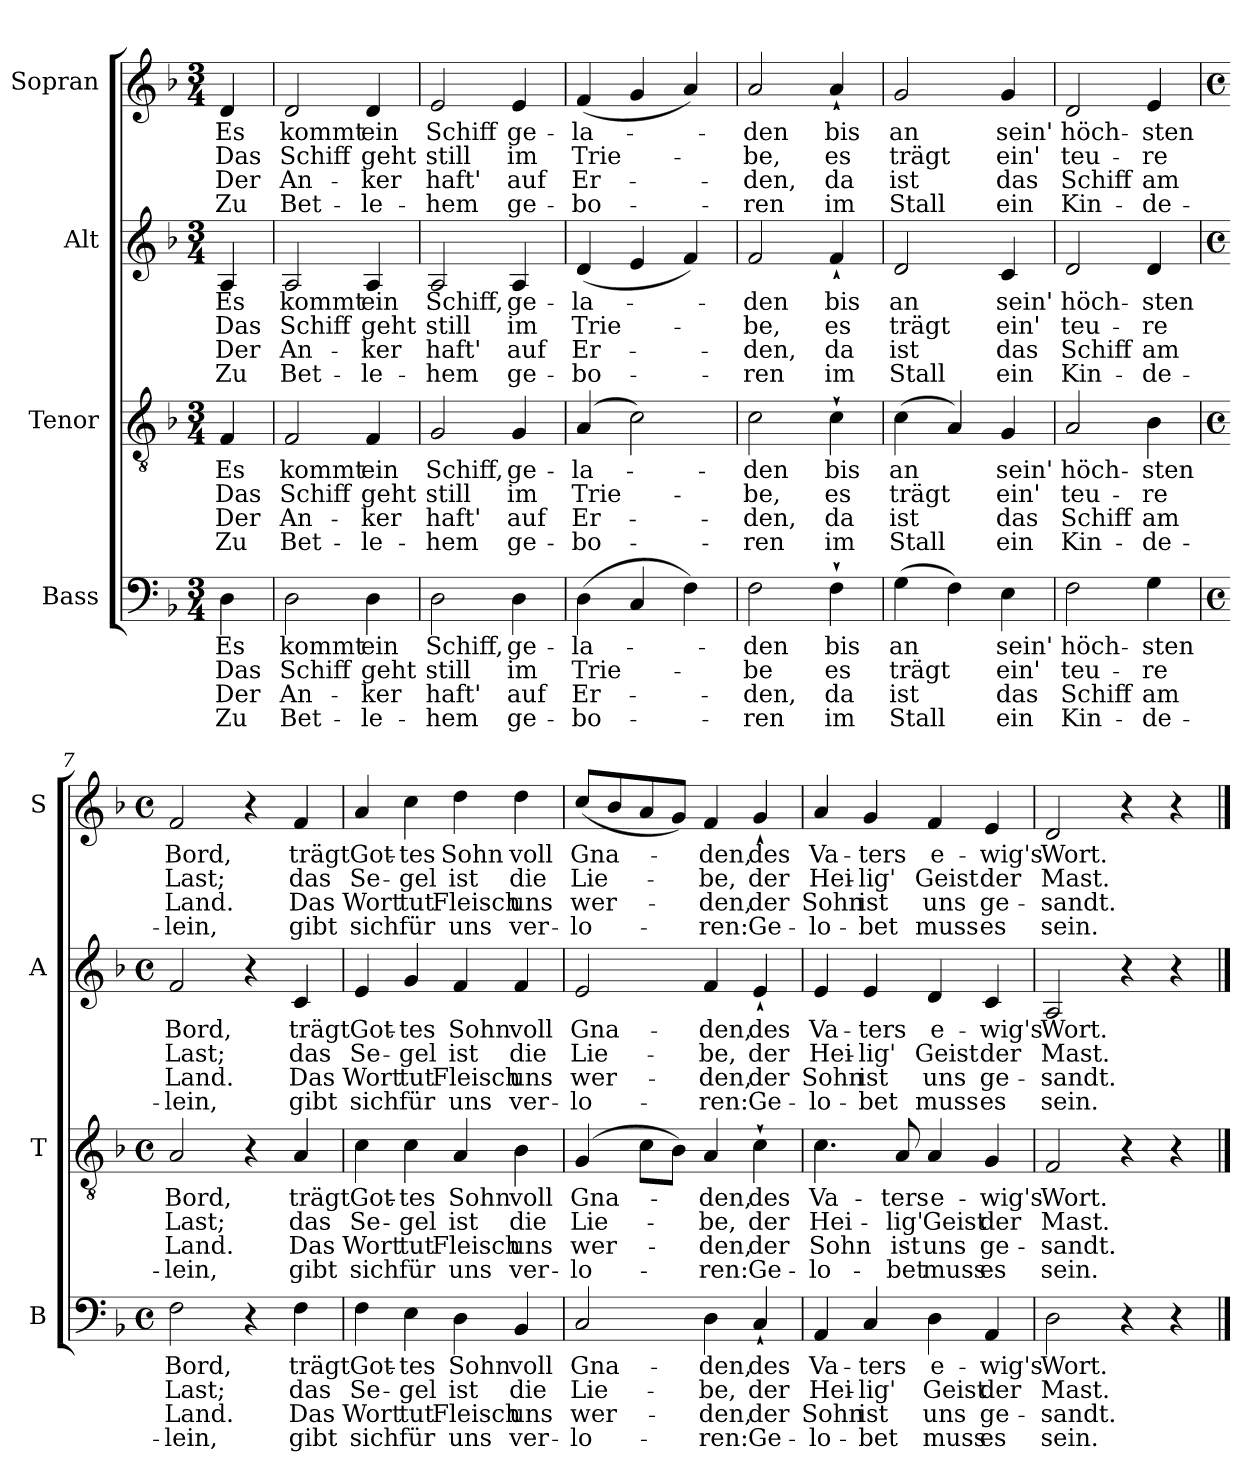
**kern	**text	**text	**text	**text	**kern	**text	**text	**text	**text	**kern	**text	**text	**text	**text	**kern	**text	**text	**text	**text
*part4	*part4	*part4	*part4	*part4	*part3	*part3	*part3	*part3	*part3	*part2	*part2	*part2	*part2	*part2	*part1	*part1	*part1	*part1	*part1
*staff4	*staff4	*staff4	*staff4	*staff4	*staff3	*staff3	*staff3	*staff3	*staff3	*staff2	*staff2	*staff2	*staff2	*staff2	*staff1	*staff1	*staff1	*staff1	*staff1
*I"Bass	*	*	*	*	*I"Tenor	*	*	*	*	*I"Alt	*	*	*	*	*I"Sopran	*	*	*	*
*I'B	*	*	*	*	*I'T	*	*	*	*	*I'A	*	*	*	*	*I'S	*	*	*	*
*clefF4	*	*	*	*	*clefGv2	*	*	*	*	*clefG2	*	*	*	*	*clefG2	*	*	*	*
*k[b-]	*	*	*	*	*k[b-]	*	*	*	*	*k[b-]	*	*	*	*	*k[b-]	*	*	*	*
*F:	*	*	*	*	*F:	*	*	*	*	*F:	*	*	*	*	*F:	*	*	*	*
*M3/4	*	*	*	*	*M3/4	*	*	*	*	*M3/4	*	*	*	*	*M3/4	*	*	*	*
=	=	=	=	=	=	=	=	=	=	=	=	=	=	=	=	=	=	=	=
!	!LO:LY:b	!LO:LY:b	!LO:LY:b	!LO:LY:b	!	!LO:LY:b	!LO:LY:b	!LO:LY:b	!LO:LY:b	!	!LO:LY:b	!LO:LY:b	!LO:LY:b	!LO:LY:b	!	!LO:LY:b	!LO:LY:b	!LO:LY:b	!LO:LY:b
4D\	Es	Das	Der	Zu	4F/	Es	Das	Der	Zu	4A/	Es	Das	Der	Zu	4d/	Es	Das	Der	Zu
=1	=1	=1	=1	=1	=1	=1	=1	=1	=1	=1	=1	=1	=1	=1	=1	=1	=1	=1	=1
!	!LO:LY:b	!LO:LY:b	!LO:LY:b	!LO:LY:b	!	!LO:LY:b	!LO:LY:b	!LO:LY:b	!LO:LY:b	!	!LO:LY:b	!LO:LY:b	!LO:LY:b	!LO:LY:b	!	!LO:LY:b	!LO:LY:b	!LO:LY:b	!LO:LY:b
2D\	kommt	Schiff	An-	Bet-	2F/	kommt	Schiff	An-	Bet-	2A/	kommt	Schiff	An-	Bet-	2d/	kommt	Schiff	An-	Bet-
!	!LO:LY:b	!LO:LY:b	!LO:LY:b	!LO:LY:b	!	!LO:LY:b	!LO:LY:b	!LO:LY:b	!LO:LY:b	!	!LO:LY:b	!LO:LY:b	!LO:LY:b	!LO:LY:b	!	!LO:LY:b	!LO:LY:b	!LO:LY:b	!LO:LY:b
4D\	ein	geht	-ker	-le-	4F/	ein	geht	-ker	-le-	4A/	ein	geht	-ker	-le-	4d/	ein	geht	-ker	-le-
=2	=2	=2	=2	=2	=2	=2	=2	=2	=2	=2	=2	=2	=2	=2	=2	=2	=2	=2	=2
!	!LO:LY:b	!LO:LY:b	!LO:LY:b	!LO:LY:b	!	!LO:LY:b	!LO:LY:b	!LO:LY:b	!LO:LY:b	!	!LO:LY:b	!LO:LY:b	!LO:LY:b	!LO:LY:b	!	!LO:LY:b	!LO:LY:b	!LO:LY:b	!LO:LY:b
2D\	Schiff,	still	haft'	-hem	2G/	Schiff,	still	haft'	-hem	2A/	Schiff,	still	haft'	-hem	2e/	Schiff	still	haft'	-hem
!	!LO:LY:b	!LO:LY:b	!LO:LY:b	!LO:LY:b	!	!LO:LY:b	!LO:LY:b	!LO:LY:b	!LO:LY:b	!	!LO:LY:b	!LO:LY:b	!LO:LY:b	!LO:LY:b	!	!LO:LY:b	!LO:LY:b	!LO:LY:b	!LO:LY:b
4D\	ge-	im	auf	ge-	4G/	ge-	im	auf	ge-	4A/	ge-	im	auf	ge-	4e/	ge-	im	auf	ge-
=3	=3	=3	=3	=3	=3	=3	=3	=3	=3	=3	=3	=3	=3	=3	=3	=3	=3	=3	=3
!	!LO:LY:b	!LO:LY:b	!LO:LY:b	!LO:LY:b	!	!LO:LY:b	!LO:LY:b	!LO:LY:b	!LO:LY:b	!	!LO:LY:b	!LO:LY:b	!LO:LY:b	!LO:LY:b	!	!LO:LY:b	!LO:LY:b	!LO:LY:b	!LO:LY:b
(>4D\	-la-	Trie-	Er-	-bo-	(>4A/	-la-	Trie-	Er-	-bo-	(<4d/	-la-	Trie-	Er-	-bo-	(<4f/	-la-	Trie-	Er-	-bo-
4C/	.	.	.	.	2c\)	.	.	.	.	4e/	.	.	.	.	4g/	.	.	.	.
4F\)	.	.	.	.	.	.	.	.	.	4f/)	.	.	.	.	4a/)	.	.	.	.
=4	=4	=4	=4	=4	=4	=4	=4	=4	=4	=4	=4	=4	=4	=4	=4	=4	=4	=4	=4
!	!LO:LY:b	!LO:LY:b	!LO:LY:b	!LO:LY:b	!	!LO:LY:b	!LO:LY:b	!LO:LY:b	!LO:LY:b	!	!LO:LY:b	!LO:LY:b	!LO:LY:b	!LO:LY:b	!	!LO:LY:b	!LO:LY:b	!LO:LY:b	!LO:LY:b
2F\	-den	-be	-den,	-ren	2c\	-den	-be,	-den,	-ren	2f/	-den	-be,	-den,	-ren	2a/	-den	-be,	-den,	-ren
!	!LO:LY:b	!LO:LY:b	!LO:LY:b	!LO:LY:b	!	!LO:LY:b	!LO:LY:b	!LO:LY:b	!LO:LY:b	!	!LO:LY:b	!LO:LY:b	!LO:LY:b	!LO:LY:b	!	!LO:LY:b	!LO:LY:b	!LO:LY:b	!LO:LY:b
4F`\	bis	es	da	im	4c`\	bis	es	da	im	4f`/	bis	es	da	im	4a`/	bis	es	da	im
=5	=5	=5	=5	=5	=5	=5	=5	=5	=5	=5	=5	=5	=5	=5	=5	=5	=5	=5	=5
!	!LO:LY:b	!LO:LY:b	!LO:LY:b	!LO:LY:b	!	!LO:LY:b	!LO:LY:b	!LO:LY:b	!LO:LY:b	!	!LO:LY:b	!LO:LY:b	!LO:LY:b	!LO:LY:b	!	!LO:LY:b	!LO:LY:b	!LO:LY:b	!LO:LY:b
(>4G\	an	trägt	ist	Stall	(>4c\	an	trägt	ist	Stall	2d/	an	trägt	ist	Stall	2g/	an	trägt	ist	Stall
4F\)	.	.	.	.	4A/)	.	.	.	.	.	.	.	.	.	.	.	.	.	.
!	!LO:LY:b	!LO:LY:b	!LO:LY:b	!LO:LY:b	!	!LO:LY:b	!LO:LY:b	!LO:LY:b	!LO:LY:b	!	!LO:LY:b	!LO:LY:b	!LO:LY:b	!LO:LY:b	!	!LO:LY:b	!LO:LY:b	!LO:LY:b	!LO:LY:b
4E\	sein'	ein'	das	ein	4G/	sein'	ein'	das	ein	4c/	sein'	ein'	das	ein	4g/	sein'	ein'	das	ein
=6	=6	=6	=6	=6	=6	=6	=6	=6	=6	=6	=6	=6	=6	=6	=6	=6	=6	=6	=6
!	!LO:LY:b	!LO:LY:b	!LO:LY:b	!LO:LY:b	!	!LO:LY:b	!LO:LY:b	!LO:LY:b	!LO:LY:b	!	!LO:LY:b	!LO:LY:b	!LO:LY:b	!LO:LY:b	!	!LO:LY:b	!LO:LY:b	!LO:LY:b	!LO:LY:b
2F\	höch-	teu-	Schiff	Kin-	2A/	höch-	teu-	Schiff	Kin-	2d/	höch-	teu-	Schiff	Kin-	2d/	höch-	teu-	Schiff	Kin-
!	!LO:LY:b	!LO:LY:b	!LO:LY:b	!LO:LY:b	!	!LO:LY:b	!LO:LY:b	!LO:LY:b	!LO:LY:b	!	!LO:LY:b	!LO:LY:b	!LO:LY:b	!LO:LY:b	!	!LO:LY:b	!LO:LY:b	!LO:LY:b	!LO:LY:b
4G\	-sten	-re	am	-de-	4B-\	-sten	-re	am	-de-	4d/	-sten	-re	am	-de-	4e/	-sten	-re	am	-de-
!!LO:PB:g=z
=7	=7	=7	=7	=7	=7	=7	=7	=7	=7	=7	=7	=7	=7	=7	=7	=7	=7	=7	=7
*M4/4	*	*	*	*	*M4/4	*	*	*	*	*M4/4	*	*	*	*	*M4/4	*	*	*	*
*met(c)	*	*	*	*	*met(c)	*	*	*	*	*met(c)	*	*	*	*	*met(c)	*	*	*	*
!	!LO:LY:b	!LO:LY:b	!LO:LY:b	!LO:LY:b	!	!LO:LY:b	!LO:LY:b	!LO:LY:b	!LO:LY:b	!	!LO:LY:b	!LO:LY:b	!LO:LY:b	!LO:LY:b	!	!LO:LY:b	!LO:LY:b	!LO:LY:b	!LO:LY:b
2F\	Bord,	Last;	Land.	-lein,	2A/	Bord,	Last;	Land.	-lein,	2f/	Bord,	Last;	Land.	-lein,	2f/	Bord,	Last;	Land.	-lein,
4r	.	.	.	.	4r	.	.	.	.	4r	.	.	.	.	4r	.	.	.	.
!	!LO:LY:b	!LO:LY:b	!LO:LY:b	!LO:LY:b	!	!LO:LY:b	!LO:LY:b	!LO:LY:b	!LO:LY:b	!	!LO:LY:b	!LO:LY:b	!LO:LY:b	!LO:LY:b	!	!LO:LY:b	!LO:LY:b	!LO:LY:b	!LO:LY:b
4F\	trägt	das	Das	gibt	4A/	trägt	das	Das	gibt	4c/	trägt	das	Das	gibt	4f/	trägt	das	Das	gibt
=8	=8	=8	=8	=8	=8	=8	=8	=8	=8	=8	=8	=8	=8	=8	=8	=8	=8	=8	=8
!	!LO:LY:b	!LO:LY:b	!LO:LY:b	!LO:LY:b	!	!LO:LY:b	!LO:LY:b	!LO:LY:b	!LO:LY:b	!	!LO:LY:b	!LO:LY:b	!LO:LY:b	!LO:LY:b	!	!LO:LY:b	!LO:LY:b	!LO:LY:b	!LO:LY:b
4F\	Got-	Se-	Wort	sich	4c\	Got-	Se-	Wort	sich	4e/	Got-	Se-	Wort	sich	4a/	Got-	Se-	Wort	sich
!	!LO:LY:b	!LO:LY:b	!LO:LY:b	!LO:LY:b	!	!LO:LY:b	!LO:LY:b	!LO:LY:b	!LO:LY:b	!	!LO:LY:b	!LO:LY:b	!LO:LY:b	!LO:LY:b	!	!LO:LY:b	!LO:LY:b	!LO:LY:b	!LO:LY:b
4E\	-tes	-gel	tut	für	4c\	-tes	-gel	tut	für	4g/	-tes	-gel	tut	für	4cc\	-tes	-gel	tut	für
!	!LO:LY:b	!LO:LY:b	!LO:LY:b	!LO:LY:b	!	!LO:LY:b	!LO:LY:b	!LO:LY:b	!LO:LY:b	!	!LO:LY:b	!LO:LY:b	!LO:LY:b	!LO:LY:b	!	!LO:LY:b	!LO:LY:b	!LO:LY:b	!LO:LY:b
4D\	Sohn	ist	Fleisch	uns	4A/	Sohn	ist	Fleisch	uns	4f/	Sohn	ist	Fleisch	uns	4dd\	Sohn	ist	Fleisch	uns
!	!LO:LY:b	!LO:LY:b	!LO:LY:b	!LO:LY:b	!	!LO:LY:b	!LO:LY:b	!LO:LY:b	!LO:LY:b	!	!LO:LY:b	!LO:LY:b	!LO:LY:b	!LO:LY:b	!	!LO:LY:b	!LO:LY:b	!LO:LY:b	!LO:LY:b
4BB-/	voll	die	uns	ver-	4B-\	voll	die	uns	ver-	4f/	voll	die	uns	ver-	4dd\	voll	die	uns	ver-
=9	=9	=9	=9	=9	=9	=9	=9	=9	=9	=9	=9	=9	=9	=9	=9	=9	=9	=9	=9
!	!LO:LY:b	!LO:LY:b	!LO:LY:b	!LO:LY:b	!	!LO:LY:b	!LO:LY:b	!LO:LY:b	!LO:LY:b	!	!LO:LY:b	!LO:LY:b	!LO:LY:b	!LO:LY:b	!	!LO:LY:b	!LO:LY:b	!LO:LY:b	!LO:LY:b
2C/	Gna-	Lie-	wer-	-lo-	(>4G/	Gna-	Lie-	wer-	-lo-	2e/	Gna-	Lie-	wer-	-lo-	(<8cc/L	Gna-	Lie-	wer-	-lo-
.	.	.	.	.	.	.	.	.	.	.	.	.	.	.	8b-/	.	.	.	.
.	.	.	.	.	8c\L	.	.	.	.	.	.	.	.	.	8a/	.	.	.	.
.	.	.	.	.	8B-\J)	.	.	.	.	.	.	.	.	.	8g/J)	.	.	.	.
!	!LO:LY:b	!LO:LY:b	!LO:LY:b	!LO:LY:b	!	!LO:LY:b	!LO:LY:b	!LO:LY:b	!LO:LY:b	!	!LO:LY:b	!LO:LY:b	!LO:LY:b	!LO:LY:b	!	!LO:LY:b	!LO:LY:b	!LO:LY:b	!LO:LY:b
4D\	-den,	-be,	-den,	-ren:	4A/	-den,	-be,	-den,	-ren:	4f/	-den,	-be,	-den,	-ren:	4f/	-den,	-be,	-den,	-ren:
!	!LO:LY:b	!LO:LY:b	!LO:LY:b	!LO:LY:b	!	!LO:LY:b	!LO:LY:b	!LO:LY:b	!LO:LY:b	!	!LO:LY:b	!LO:LY:b	!LO:LY:b	!LO:LY:b	!	!LO:LY:b	!LO:LY:b	!LO:LY:b	!LO:LY:b
4C`/	des	der	der	Ge-	4c`\	des	der	der	Ge-	4e`/	des	der	der	Ge-	4g`/	des	der	der	Ge-
=10	=10	=10	=10	=10	=10	=10	=10	=10	=10	=10	=10	=10	=10	=10	=10	=10	=10	=10	=10
!	!LO:LY:b	!LO:LY:b	!LO:LY:b	!LO:LY:b	!	!LO:LY:b	!LO:LY:b	!LO:LY:b	!LO:LY:b	!	!LO:LY:b	!LO:LY:b	!LO:LY:b	!LO:LY:b	!	!LO:LY:b	!LO:LY:b	!LO:LY:b	!LO:LY:b
4AA/	Va-	Hei-	Sohn	-lo-	4.c\	Va-	Hei-	Sohn	-lo-	4e/	Va-	Hei-	Sohn	-lo-	4a/	Va-	Hei-	Sohn	-lo-
!	!LO:LY:b	!LO:LY:b	!LO:LY:b	!LO:LY:b	!	!	!	!	!	!	!LO:LY:b	!LO:LY:b	!LO:LY:b	!LO:LY:b	!	!LO:LY:b	!LO:LY:b	!LO:LY:b	!LO:LY:b
4C/	-ters	-lig'	ist	-bet	.	.	.	.	.	4e/	-ters	-lig'	ist	-bet	4g/	-ters	-lig'	ist	-bet
!	!	!	!	!	!	!LO:LY:b	!LO:LY:b	!LO:LY:b	!LO:LY:b	!	!	!	!	!	!	!	!	!	!
.	.	.	.	.	8A/	-ters	-lig'	ist	-bet	.	.	.	.	.	.	.	.	.	.
!	!LO:LY:b	!LO:LY:b	!LO:LY:b	!LO:LY:b	!	!LO:LY:b	!LO:LY:b	!LO:LY:b	!LO:LY:b	!	!LO:LY:b	!LO:LY:b	!LO:LY:b	!LO:LY:b	!	!LO:LY:b	!LO:LY:b	!LO:LY:b	!LO:LY:b
4D\	e-	Geist	uns	muss	4A/	e-	Geist	uns	muss	4d/	e-	Geist	uns	muss	4f/	e-	Geist	uns	muss
!	!LO:LY:b	!LO:LY:b	!LO:LY:b	!LO:LY:b	!	!LO:LY:b	!LO:LY:b	!LO:LY:b	!LO:LY:b	!	!LO:LY:b	!LO:LY:b	!LO:LY:b	!LO:LY:b	!	!LO:LY:b	!LO:LY:b	!LO:LY:b	!LO:LY:b
4AA/	-wig's	der	ge-	es	4G/	-wig's	der	ge-	es	4c/	-wig's	der	ge-	es	4e/	-wig's	der	ge-	es
=11	=11	=11	=11	=11	=11	=11	=11	=11	=11	=11	=11	=11	=11	=11	=11	=11	=11	=11	=11
!	!LO:LY:b	!LO:LY:b	!LO:LY:b	!LO:LY:b	!	!LO:LY:b	!LO:LY:b	!LO:LY:b	!LO:LY:b	!	!LO:LY:b	!LO:LY:b	!LO:LY:b	!LO:LY:b	!	!LO:LY:b	!LO:LY:b	!LO:LY:b	!LO:LY:b
2D\	Wort.	Mast.	-sandt.	sein.	2F/	Wort.	Mast.	-sandt.	sein.	2A/	Wort.	Mast.	-sandt.	sein.	2d/	Wort.	Mast.	-sandt.	sein.
4r	.	.	.	.	4r	.	.	.	.	4r	.	.	.	.	4r	.	.	.	.
4r	.	.	.	.	4r	.	.	.	.	4r	.	.	.	.	4r	.	.	.	.
==	==	==	==	==	==	==	==	==	==	==	==	==	==	==	==	==	==	==	==
*-	*-	*-	*-	*-	*-	*-	*-	*-	*-	*-	*-	*-	*-	*-	*-	*-	*-	*-	*-
